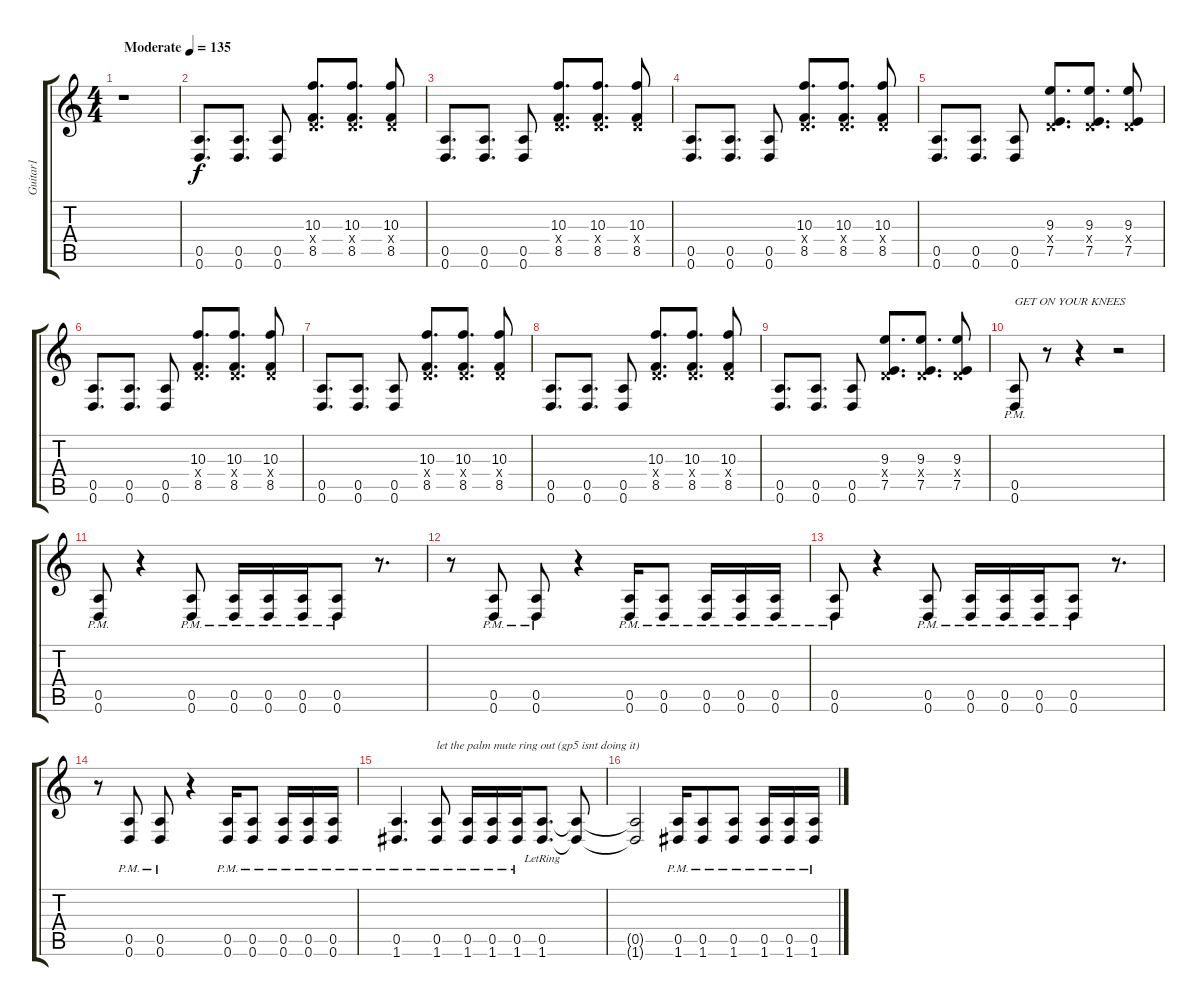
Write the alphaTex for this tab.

\track ("Guitar1" "Guitar1") {instrument distortionguitar}
\staff {score tabs}
\tuning (E4 B3 G3 D3 A2 D2) {hide}
\ts (4 4)
\tempo (135 "Moderate")
\clef g2
\ks c
r.1{dy f instrument distortionguitar} |
(0.5 0.6).8{d} (0.5 0.6).8{d} (0.5 0.6).8 (10.3 0.4{x} 8.5).8{d} (10.3 0.4{x} 8.5).8{d} (10.3 0.4{x} 8.5).8 |
(0.5 0.6).8{d} (0.5 0.6).8{d} (0.5 0.6).8 (10.3 0.4{x} 8.5).8{d} (10.3 0.4{x} 8.5).8{d} (10.3 0.4{x} 8.5).8 |
(0.5 0.6).8{d} (0.5 0.6).8{d} (0.5 0.6).8 (10.3 0.4{x} 8.5).8{d} (10.3 0.4{x} 8.5).8{d} (10.3 0.4{x} 8.5).8 |
(0.5 0.6).8{d} (0.5 0.6).8{d} (0.5 0.6).8 (9.3 0.4{x} 7.5).8{d} (9.3 0.4{x} 7.5).8{d} (9.3 0.4{x} 7.5).8 |
(0.5 0.6).8{d} (0.5 0.6).8{d} (0.5 0.6).8 (10.3 0.4{x} 8.5).8{d} (10.3 0.4{x} 8.5).8{d} (10.3 0.4{x} 8.5).8 |
(0.5 0.6).8{d} (0.5 0.6).8{d} (0.5 0.6).8 (10.3 0.4{x} 8.5).8{d} (10.3 0.4{x} 8.5).8{d} (10.3 0.4{x} 8.5).8 |
(0.5 0.6).8{d} (0.5 0.6).8{d} (0.5 0.6).8 (10.3 0.4{x} 8.5).8{d} (10.3 0.4{x} 8.5).8{d} (10.3 0.4{x} 8.5).8 |
(0.5 0.6).8{d} (0.5 0.6).8{d} (0.5 0.6).8 (9.3 0.4{x} 7.5).8{d} (9.3 0.4{x} 7.5).8{d} (9.3 0.4{x} 7.5).8 |
(0.5{pm} 0.6{pm}).8{txt "GET ON YOUR KNEES"} r.8 r.4 r.2 |
(0.5{pm} 0.6{pm}).8 r.4 (0.5{pm} 0.6{pm}).8 (0.5{pm} 0.6{pm}).16 (0.5{pm} 0.6{pm}).16 (0.5{pm} 0.6{pm}).16 (0.5{pm} 0.6{pm}).8 r.8{d} |
r.8 (0.5{pm} 0.6{pm}).8 (0.5{pm} 0.6{pm}).8 r.4 (0.5{pm} 0.6{pm}).16 (0.5{pm} 0.6{pm}).8 (0.5{pm} 0.6{pm}).16 (0.5{pm} 0.6{pm}).16 (0.5{pm} 0.6{pm}).16 |
(0.5{pm} 0.6{pm}).8 r.4 (0.5{pm} 0.6{pm}).8 (0.5{pm} 0.6{pm}).16 (0.5{pm} 0.6{pm}).16 (0.5{pm} 0.6{pm}).16 (0.5{pm} 0.6{pm}).8 r.8{d} |
r.8 (0.5{pm} 0.6{pm}).8 (0.5{pm} 0.6{pm}).8 r.4 (0.5{pm} 0.6{pm}).16 (0.5{pm} 0.6{pm}).8 (0.5{pm} 0.6{pm}).16 (0.5{pm} 0.6{pm}).16 (0.5{pm} 0.6{pm}).16 |
(0.5{pm} 1.6{pm}).4{d} (0.5{pm} 1.6{pm}).8{txt "let the palm mute ring out (gp5 isnt doing it)"} (0.5{pm} 1.6{pm}).16 (0.5{pm} 1.6{pm}).16 (0.5{pm} 1.6{pm}).16 (0.5{lr} 1.6{lr}).8{d} (0.5{t} 1.6{t}).8 |
(0.5{t} 1.6{t}).2 (0.5{pm} 1.6{pm}).16 (0.5{pm} 1.6{pm}).8 (0.5{pm} 1.6{pm}).8 (0.5{pm} 1.6{pm}).16 (0.5{pm} 1.6{pm}).16 (0.5{pm} 1.6{pm}).16
